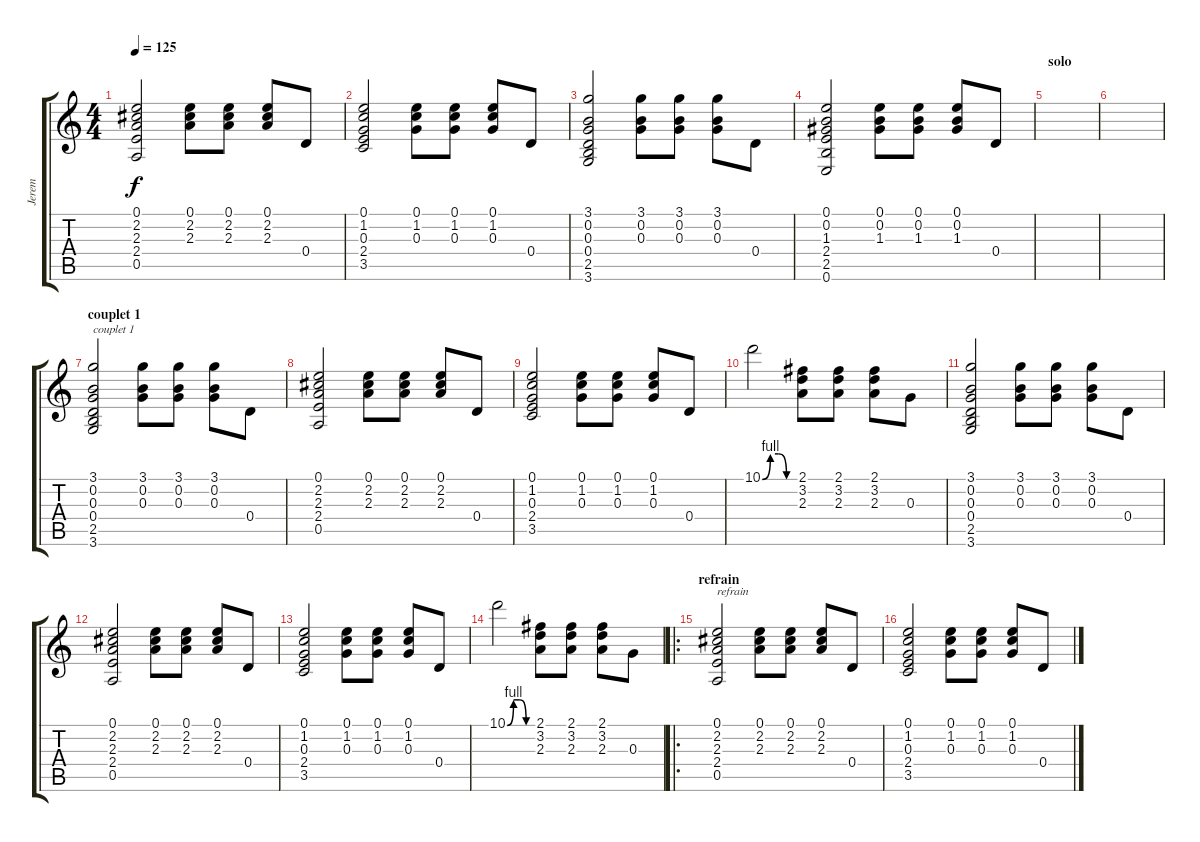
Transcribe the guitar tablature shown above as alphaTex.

\track ("Jerem" "Jerem") {instrument electricguitarclean}
\staff {score tabs}
\tuning (E4 B3 G3 D3 A2 E2) {hide}
\ts (4 4)
\tempo 125
\clef g2
\ks c
(0.1 2.2 2.3 2.4 0.5).2{dy f} (0.1 2.2 2.3).8 (0.1 2.2 2.3).8 (0.1 2.2 2.3).8 0.4.8 |
(0.1 1.2 0.3 2.4 3.5).2 (0.1 1.2 0.3).8 (0.1 1.2 0.3).8 (0.1 1.2 0.3).8 0.4.8 |
(3.1 0.2 0.3 0.4 2.5 3.6).2 (3.1 0.2 0.3).8 (3.1 0.2 0.3).8 (3.1 0.2 0.3).8 0.4.8 |
(0.1 0.2 1.3 2.4 2.5 0.6).2 (0.1 0.2 1.3).8 (0.1 0.2 1.3).8 (0.1 0.2 1.3).8 0.4.8 |
\section ("" "solo ")
|
|
\section ("" "couplet 1")
(3.1 0.2 0.3 0.4 2.5 3.6).2{txt "couplet 1"} (3.1 0.2 0.3).8 (3.1 0.2 0.3).8 (3.1 0.2 0.3).8 0.4.8 |
(0.1 2.2 2.3 2.4 0.5).2 (0.1 2.2 2.3).8 (0.1 2.2 2.3).8 (0.1 2.2 2.3).8 0.4.8 |
(0.1 1.2 0.3 2.4 3.5).2 (0.1 1.2 0.3).8 (0.1 1.2 0.3).8 (0.1 1.2 0.3).8 0.4.8 |
10.1{be (custom 0 0 15 4 30 4 45 0 60 0)}.2 (2.1 3.2 2.3).8 (2.1 3.2 2.3).8 (2.1 3.2 2.3).8 0.3.8 |
(3.1 0.2 0.3 0.4 2.5 3.6).2 (3.1 0.2 0.3).8 (3.1 0.2 0.3).8 (3.1 0.2 0.3).8 0.4.8 |
(0.1 2.2 2.3 2.4 0.5).2 (0.1 2.2 2.3).8 (0.1 2.2 2.3).8 (0.1 2.2 2.3).8 0.4.8 |
(0.1 1.2 0.3 2.4 3.5).2 (0.1 1.2 0.3).8 (0.1 1.2 0.3).8 (0.1 1.2 0.3).8 0.4.8 |
10.1{be (custom 0 0 15 4 30 4 45 0 60 0)}.2 (2.1 3.2 2.3).8 (2.1 3.2 2.3).8 (2.1 3.2 2.3).8 0.3.8 |
\ro
\section ("" "refrain")
(0.1 2.2 2.3 2.4 0.5).2{txt "refrain "} (0.1 2.2 2.3).8 (0.1 2.2 2.3).8 (0.1 2.2 2.3).8 0.4.8 |
(0.1 1.2 0.3 2.4 3.5).2 (0.1 1.2 0.3).8 (0.1 1.2 0.3).8 (0.1 1.2 0.3).8 0.4.8
